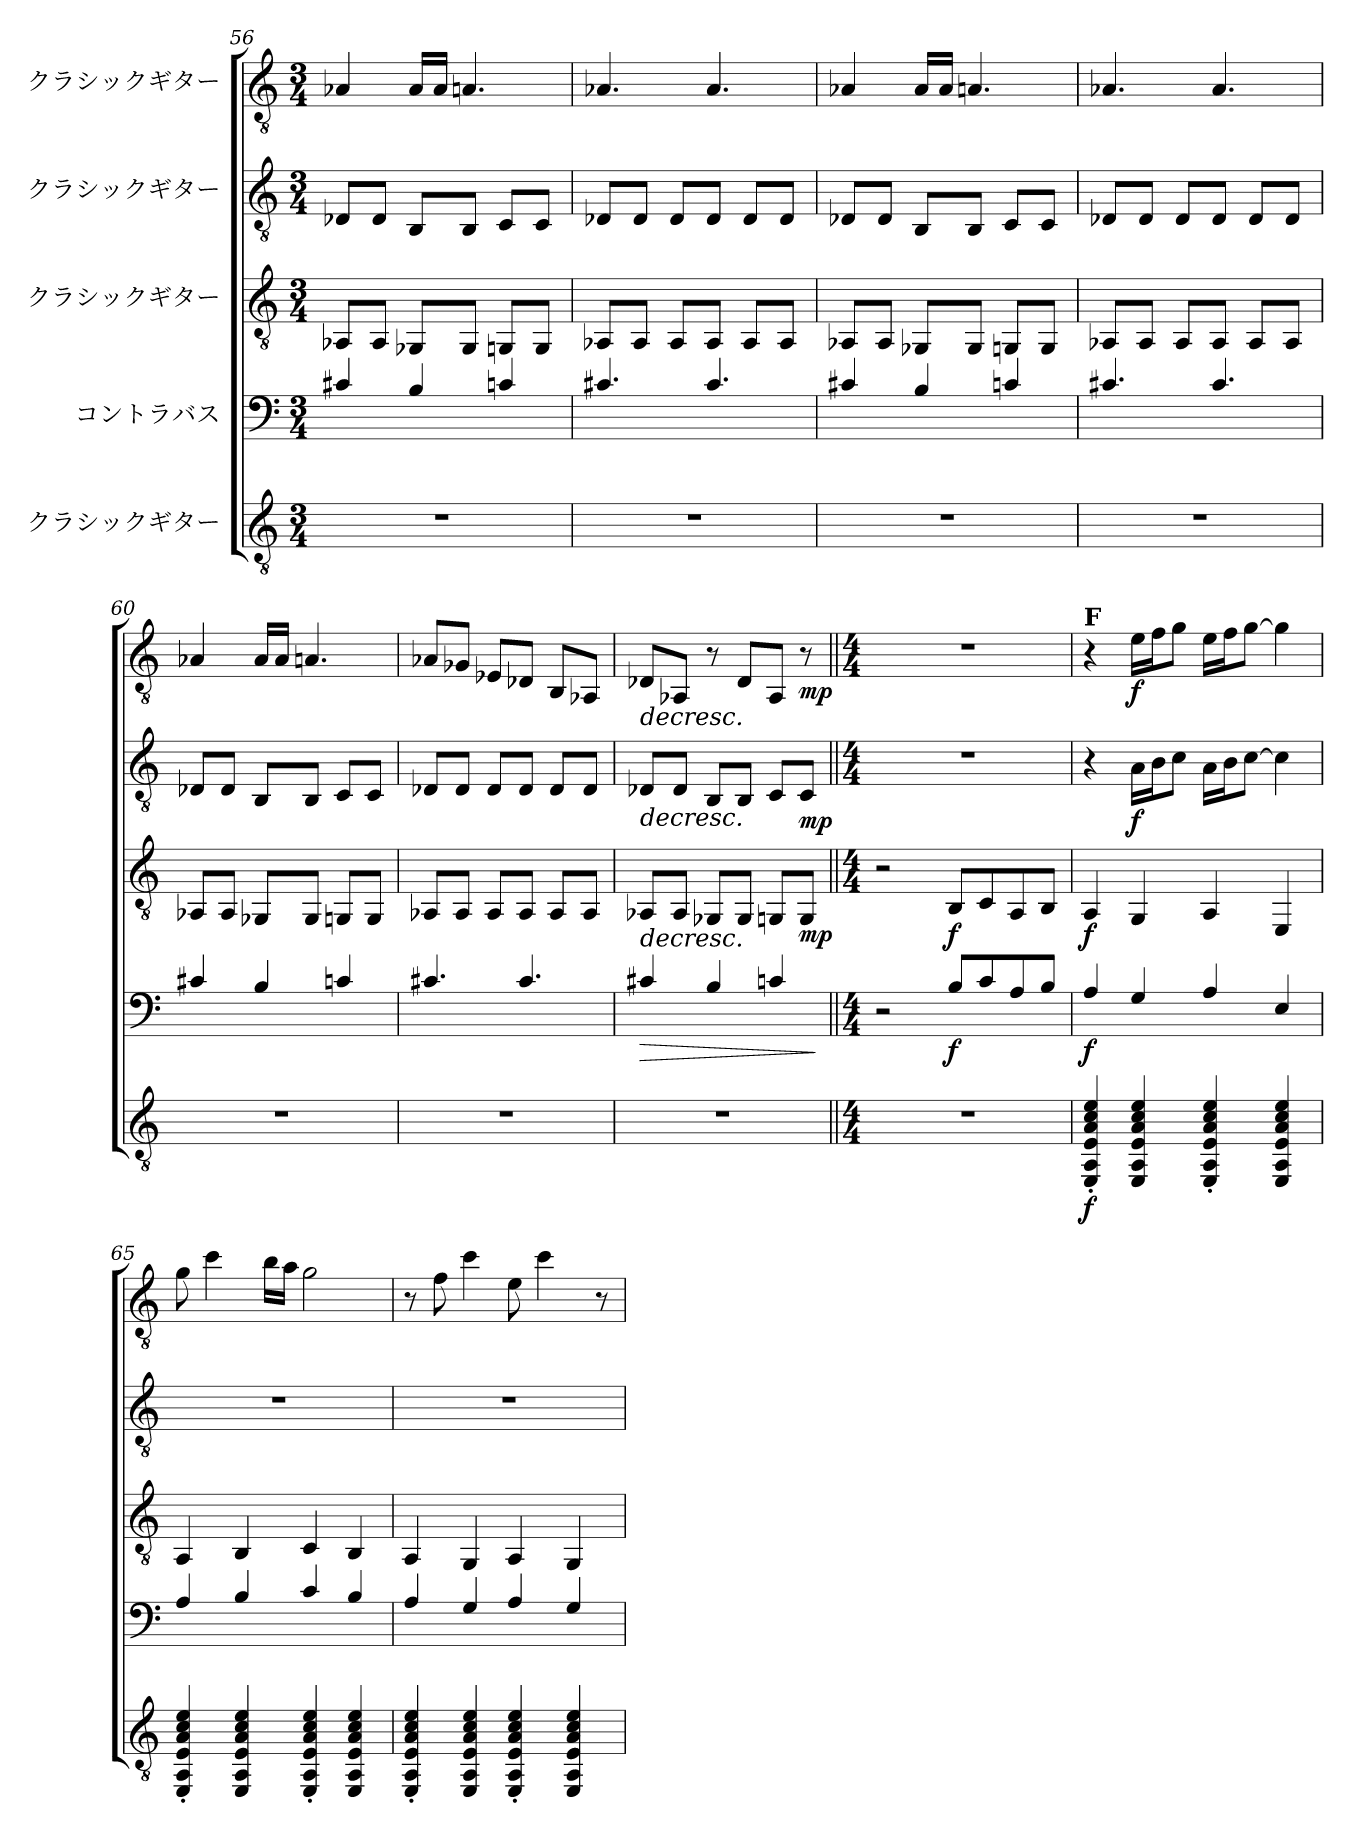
**kern	**dynam	**kern	**dynam	**kern	**dynam	**kern	**dynam	**kern	**dynam
*part5	*part5	*part4	*part4	*part3	*part3	*part2	*part2	*part1	*part1
*staff5	*staff5	*staff4	*staff4	*staff3	*staff3	*staff2	*staff2	*staff1	*staff1
*I"クラシックギター	*	*I"コントラバス	*	*I"クラシックギター	*	*I"クラシックギター	*	*I"クラシックギター	*
*clefGv2	*	*clefF4	*	*clefGv2	*	*clefGv2	*	*clefGv2	*
*	*	*ITrd7c12	*	*	*	*	*	*	*
*k[]	*	*k[]	*	*k[]	*	*k[]	*	*k[]	*
*M3/4	*	*M3/4	*	*M3/4	*	*M3/4	*	*M3/4	*
=56	=56	=56	=56	=56	=56	=56	=56	=56	=56
2.r	.	4C#X/	.	8AA-X/L	.	8D-X/L	.	4A-X/	.
.	.	.	.	8AA-/J	.	8D-/J	.	.	.
.	.	4BB/	.	8GG-X/L	.	8BB/L	.	16A-/LL	.
.	.	.	.	.	.	.	.	16A-/JJ	.
.	.	.	.	8GG-/J	.	8BB/J	.	4.An/	.
.	.	4Cn/	.	8GGn/L	.	8C/L	.	.	.
.	.	.	.	8GG/J	.	8C/J	.	.	.
!!LO:PB:g=z
=57	=57	=57	=57	=57	=57	=57	=57	=57	=57
2.r	.	4.C#X/	.	8AA-X/L	.	8D-X/L	.	4.A-X/	.
.	.	.	.	8AA-/J	.	8D-/J	.	.	.
.	.	.	.	8AA-/L	.	8D-/L	.	.	.
.	.	4.C#/	.	8AA-/J	.	8D-/J	.	4.A-/	.
.	.	.	.	8AA-/L	.	8D-/L	.	.	.
.	.	.	.	8AA-/J	.	8D-/J	.	.	.
=58	=58	=58	=58	=58	=58	=58	=58	=58	=58
2.r	.	4C#X/	.	8AA-X/L	.	8D-X/L	.	4A-X/	.
.	.	.	.	8AA-/J	.	8D-/J	.	.	.
.	.	4BB/	.	8GG-X/L	.	8BB/L	.	16A-/LL	.
.	.	.	.	.	.	.	.	16A-/JJ	.
.	.	.	.	8GG-/J	.	8BB/J	.	4.An/	.
.	.	4Cn/	.	8GGn/L	.	8C/L	.	.	.
.	.	.	.	8GG/J	.	8C/J	.	.	.
=59	=59	=59	=59	=59	=59	=59	=59	=59	=59
2.r	.	4.C#X/	.	8AA-X/L	.	8D-X/L	.	4.A-X/	.
.	.	.	.	8AA-/J	.	8D-/J	.	.	.
.	.	.	.	8AA-/L	.	8D-/L	.	.	.
.	.	4.C#/	.	8AA-/J	.	8D-/J	.	4.A-/	.
.	.	.	.	8AA-/L	.	8D-/L	.	.	.
.	.	.	.	8AA-/J	.	8D-/J	.	.	.
=60	=60	=60	=60	=60	=60	=60	=60	=60	=60
2.r	.	4C#X/	.	8AA-X/L	.	8D-X/L	.	4A-X/	.
.	.	.	.	8AA-/J	.	8D-/J	.	.	.
.	.	4BB/	.	8GG-X/L	.	8BB/L	.	16A-/LL	.
.	.	.	.	.	.	.	.	16A-/JJ	.
.	.	.	.	8GG-/J	.	8BB/J	.	4.An/	.
.	.	4Cn/	.	8GGn/L	.	8C/L	.	.	.
.	.	.	.	8GG/J	.	8C/J	.	.	.
=61	=61	=61	=61	=61	=61	=61	=61	=61	=61
2.r	.	4.C#X/	.	8AA-X/L	.	8D-X/L	.	8A-X/L	.
.	.	.	.	8AA-/J	.	8D-/J	.	8G-X/J	.
.	.	.	.	8AA-/L	.	8D-/L	.	8E-X/L	.
.	.	4.C#/	.	8AA-/J	.	8D-/J	.	8D-X/J	.
.	.	.	.	8AA-/L	.	8D-/L	.	8BB/L	.
.	.	.	.	8AA-/J	.	8D-/J	.	8AA-X/J	.
!!LO:LB:g=z
=62	=62	=62	=62	=62	=62	=62	=62	=62	=62
!	!	!	!LO:HP:b	!	!LO:HP:b	!	!LO:HP:b	!	!LO:HP:b
2.r	.	4C#X/	>	8AA-X/L	>	8D-X/L	>	8D-X/L	>
.	.	.	.	8AA-/J	.	8D-/J	.	8AA-X/J	.
.	.	4BB/	.	8GG-X/L	.	8BB/L	.	8r	.
.	.	.	.	8GG-/J	.	8BB/J	.	8D-/L	.
.	.	4Cn/	.	8GGn/L	.	8C/L	.	8AA-/J	.
!	!	!	!	!	!LO:DY:b	!	!LO:DY:b	!	!LO:DY:b
.	.	.	.	8GG/J	mp	8C/J	mp	8r	mp
.	.	.	]	.	]	.	]	.	]
=63||	=63||	=63||	=63||	=63||	=63||	=63||	=63||	=63||	=63||
*M4/4	*	*M4/4	*	*M4/4	*	*M4/4	*	*M4/4	*
1r	.	2r	.	2r	.	1r	.	1r	.
!	!	!	!LO:DY:b	!	!LO:DY:b	!	!	!	!
.	.	8BB/L	f	8BB/L	f	.	.	.	.
.	.	8C/	.	8C/	.	.	.	.	.
.	.	8AA/	.	8AA/	.	.	.	.	.
.	.	8BB/J	.	8BB/J	.	.	.	.	.
=64	=64	=64	=64	=64	=64	=64	=64	=64	=64
*	*	*k[]	*	*k[]	*	*k[]	*	*k[]	*
!	!	!	!	!	!	!	!	!LO:TX:a:B:t=F	!
!	!LO:DY:b	!	!LO:DY:b	!	!LO:DY:b	!	!	!	!
4EE/' 4AA/' 4E/' 4A/' 4c/' 4e/'	f	4AA/	f	4AA/	f	4r	.	4r	.
!	!	!	!	!	!	!	!LO:DY:b	!	!LO:DY:b
4EE/ 4AA/ 4E/ 4A/ 4c/ 4e/	.	4GG/	.	4GG/	.	16A\LL	f	16e\LL	f
.	.	.	.	.	.	16B\J	.	16f\J	.
.	.	.	.	.	.	8c\J	.	8g\J	.
4EE/' 4AA/' 4E/' 4A/' 4c/' 4e/'	.	4AA/	.	4AA/	.	16A\LL	.	16e\LL	.
.	.	.	.	.	.	16B\J	.	16f\J	.
.	.	.	.	.	.	[8c\J	.	[8g\J	.
4EE/ 4AA/ 4E/ 4A/ 4c/ 4e/	.	4EE/	.	4EE/	.	4c\]	.	4g\]	.
=65	=65	=65	=65	=65	=65	=65	=65	=65	=65
4EE/' 4AA/' 4E/' 4A/' 4c/' 4e/'	.	4AA/	.	4AA/	.	1r	.	8g\	.
.	.	.	.	.	.	.	.	4cc\	.
4EE/ 4AA/ 4E/ 4A/ 4c/ 4e/	.	4BB/	.	4BB/	.	.	.	.	.
.	.	.	.	.	.	.	.	16b\LL	.
.	.	.	.	.	.	.	.	16a\JJ	.
4EE/' 4AA/' 4E/' 4A/' 4c/' 4e/'	.	4C/	.	4C/	.	.	.	2g\	.
4EE/ 4AA/ 4E/ 4A/ 4c/ 4e/	.	4BB/	.	4BB/	.	.	.	.	.
=66	=66	=66	=66	=66	=66	=66	=66	=66	=66
4EE/' 4AA/' 4E/' 4A/' 4c/' 4e/'	.	4AA/	.	4AA/	.	1r	.	8r	.
.	.	.	.	.	.	.	.	8f\	.
4EE/ 4AA/ 4E/ 4A/ 4c/ 4e/	.	4GG/	.	4GG/	.	.	.	4cc\	.
4EE/' 4AA/' 4E/' 4A/' 4c/' 4e/'	.	4AA/	.	4AA/	.	.	.	8e\	.
.	.	.	.	.	.	.	.	4cc\	.
4EE/ 4AA/ 4E/ 4A/ 4c/ 4e/	.	4GG/	.	4GG/	.	.	.	.	.
.	.	.	.	.	.	.	.	8r	.
=	=	=	=	=	=	=	=	=	=
*-	*-	*-	*-	*-	*-	*-	*-	*-	*-
